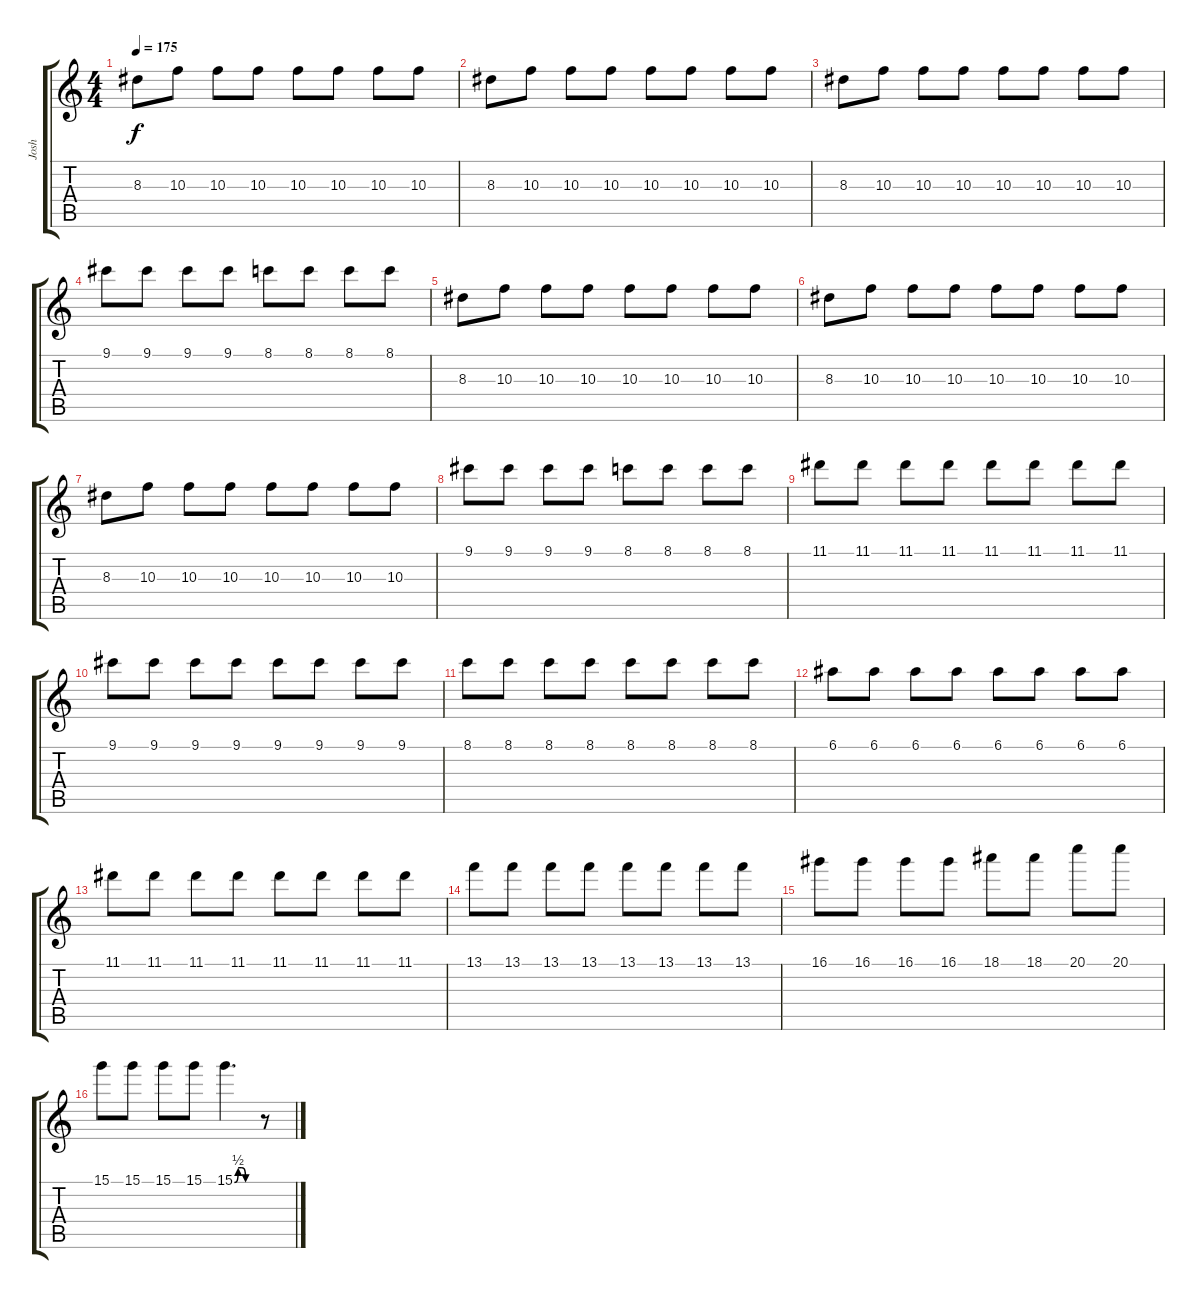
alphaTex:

\track ("Josh" "Josh") {instrument acousticguitarnylon}
\staff {score tabs}
\tuning (E4 B3 G3 D3 A2 D2) {hide}
\ts (4 4)
\tempo 175
\clef g2
\ks c
8.3.8{dy f} 10.3.8 10.3.8 10.3.8 10.3.8 10.3.8 10.3.8 10.3.8 |
8.3.8 10.3.8 10.3.8 10.3.8 10.3.8 10.3.8 10.3.8 10.3.8 |
8.3.8 10.3.8 10.3.8 10.3.8 10.3.8 10.3.8 10.3.8 10.3.8 |
9.1.8 9.1.8 9.1.8 9.1.8 8.1.8 8.1.8 8.1.8 8.1.8 |
8.3.8 10.3.8 10.3.8 10.3.8 10.3.8 10.3.8 10.3.8 10.3.8 |
8.3.8 10.3.8 10.3.8 10.3.8 10.3.8 10.3.8 10.3.8 10.3.8 |
8.3.8 10.3.8 10.3.8 10.3.8 10.3.8 10.3.8 10.3.8 10.3.8 |
9.1.8 9.1.8 9.1.8 9.1.8 8.1.8 8.1.8 8.1.8 8.1.8 |
11.1.8 11.1.8 11.1.8 11.1.8 11.1.8 11.1.8 11.1.8 11.1.8 |
9.1.8 9.1.8 9.1.8 9.1.8 9.1.8 9.1.8 9.1.8 9.1.8 |
8.1.8 8.1.8 8.1.8 8.1.8 8.1.8 8.1.8 8.1.8 8.1.8 |
6.1.8 6.1.8 6.1.8 6.1.8 6.1.8 6.1.8 6.1.8 6.1.8 |
11.1.8 11.1.8 11.1.8 11.1.8 11.1.8 11.1.8 11.1.8 11.1.8 |
13.1.8 13.1.8 13.1.8 13.1.8 13.1.8 13.1.8 13.1.8 13.1.8 |
16.1.8 16.1.8 16.1.8 16.1.8 18.1.8 18.1.8 20.1.8 20.1.8 |
15.1.8 15.1.8 15.1.8 15.1.8 15.1{be (custom 0 0 10 2 20 2 30 0 60 0)}.4{d} r.8
